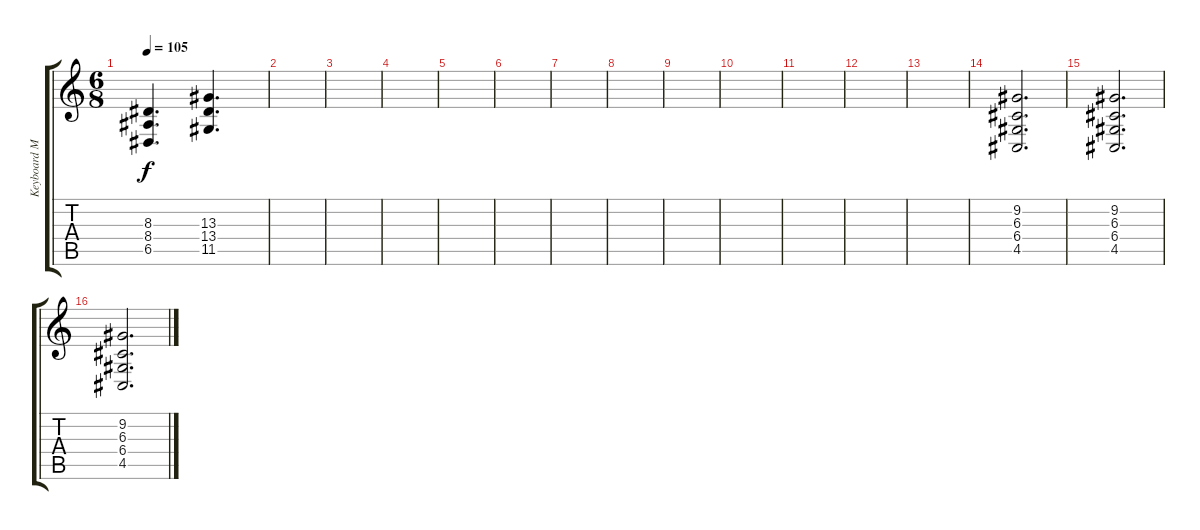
\track ("Keyboard Martijn Spierenburg" "Keyboard M") {instrument choiraahs}
\staff {score tabs}
\tuning (E4 B3 G3 D3 A2 E2) {hide}
\ts (6 8)
\tempo 105
\clef g2
\ks c
(8.3 8.4 6.5).4{d dy f} (13.3 13.4 11.5).4{d} |
|
|
|
|
|
|
|
|
|
|
|
|
(9.2 6.3 6.4 4.5).2{d} |
(9.2 6.3 6.4 4.5).2{d} |
(9.2 6.3 6.4 4.5).2{d}
